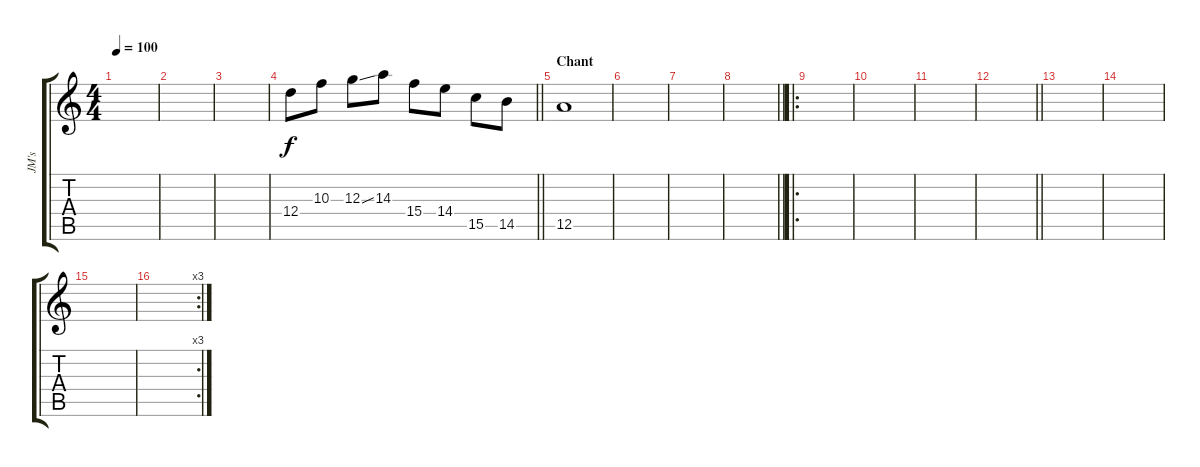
\track ("JM's" "JM's") {instrument overdrivenguitar}
\staff {score tabs}
\tuning (E4 B3 G3 D3 A2 E2) {hide}
\ts (4 4)
\tempo 100
\clef g2
\ks c
|
|
|
\barLineRight lightlight
12.4.8 10.3.8 12.3{ss}.8 14.3.8 15.4.8 14.4.8 15.5.8 14.5.8 |
\section ("" "Chant")
12.5.1 |
|
|
\barLineRight lightlight
|
\ro
|
|
|
\barLineRight lightlight
|
|
|
|
\rc 3
